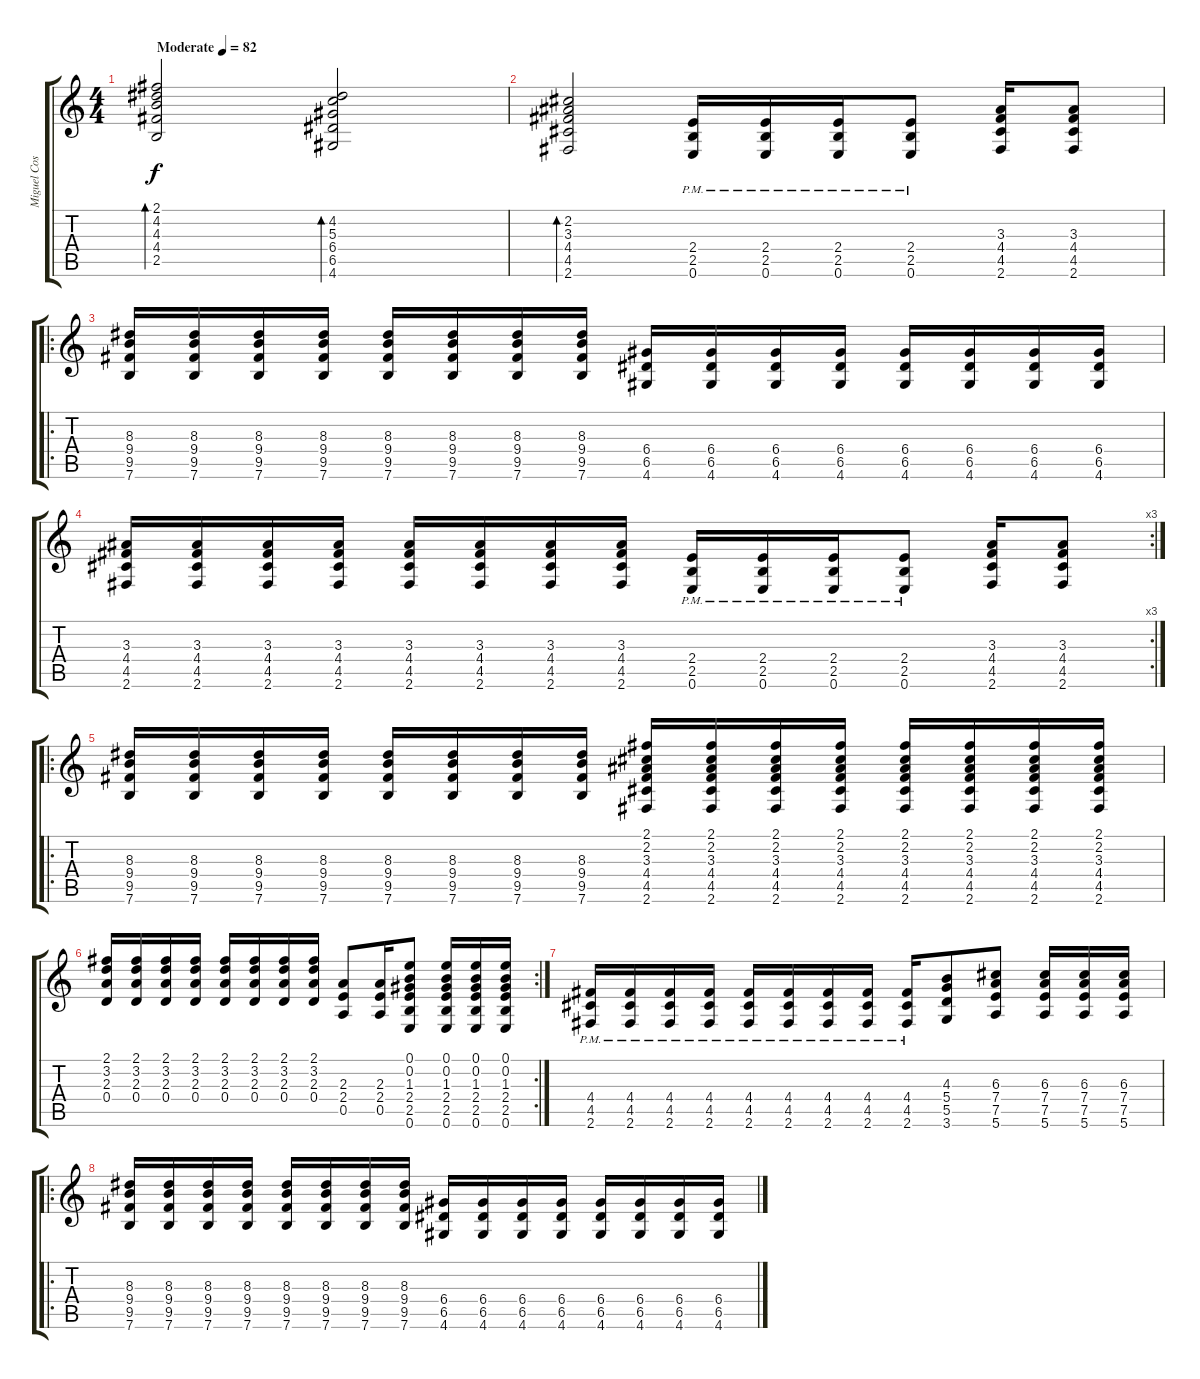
\track ("Miguel Costas - Guitarra 2" "Miguel Cos") {instrument distortionguitar}
\staff {score tabs}
\tuning (E4 B3 G3 D3 A2 E2) {hide}
\ts (4 4)
\tempo (82 "Moderate")
\clef g2
\ks c
(2.1 4.2 4.3 4.4 2.5).2{bd 60 dy f instrument distortionguitar} (4.2 5.3 6.4 6.5 4.6).2{bd 60} |
(2.2 3.3 4.4 4.5 2.6).2{bd 60} (2.4{pm} 2.5{pm} 0.6{pm}).16 (2.4{pm} 2.5{pm} 0.6{pm}).16 (2.4{pm} 2.5{pm} 0.6{pm}).16 (2.4{pm} 2.5{pm} 0.6{pm}).8 (3.3 4.4 4.5 2.6).16 (3.3 4.4 4.5 2.6).8 |
\ro
(8.3 9.4 9.5 7.6).16 (8.3 9.4 9.5 7.6).16 (8.3 9.4 9.5 7.6).16 (8.3 9.4 9.5 7.6).16 (8.3 9.4 9.5 7.6).16 (8.3 9.4 9.5 7.6).16 (8.3 9.4 9.5 7.6).16 (8.3 9.4 9.5 7.6).16 (6.4 6.5 4.6).16 (6.4 6.5 4.6).16 (6.4 6.5 4.6).16 (6.4 6.5 4.6).16 (6.4 6.5 4.6).16 (6.4 6.5 4.6).16 (6.4 6.5 4.6).16 (6.4 6.5 4.6).16 |
\rc 3
(3.3 4.4 4.5 2.6).16 (3.3 4.4 4.5 2.6).16 (3.3 4.4 4.5 2.6).16 (3.3 4.4 4.5 2.6).16 (3.3 4.4 4.5 2.6).16 (3.3 4.4 4.5 2.6).16 (3.3 4.4 4.5 2.6).16 (3.3 4.4 4.5 2.6).16 (2.4{pm} 2.5{pm} 0.6{pm}).16 (2.4{pm} 2.5{pm} 0.6{pm}).16 (2.4{pm} 2.5{pm} 0.6{pm}).16 (2.4{pm} 2.5{pm} 0.6{pm}).8 (3.3 4.4 4.5 2.6).16 (3.3 4.4 4.5 2.6).8 |
\ro
(8.3 9.4 9.5 7.6).16 (8.3 9.4 9.5 7.6).16 (8.3 9.4 9.5 7.6).16 (8.3 9.4 9.5 7.6).16 (8.3 9.4 9.5 7.6).16 (8.3 9.4 9.5 7.6).16 (8.3 9.4 9.5 7.6).16 (8.3 9.4 9.5 7.6).16 (2.1 2.2 3.3 4.4 4.5 2.6).16 (2.1 2.2 3.3 4.4 4.5 2.6).16 (2.1 2.2 3.3 4.4 4.5 2.6).16 (2.1 2.2 3.3 4.4 4.5 2.6).16 (2.1 2.2 3.3 4.4 4.5 2.6).16 (2.1 2.2 3.3 4.4 4.5 2.6).16 (2.1 2.2 3.3 4.4 4.5 2.6).16 (2.1 2.2 3.3 4.4 4.5 2.6).16 |
\rc 2
(2.1 3.2 2.3 0.4).16 (2.1 3.2 2.3 0.4).16 (2.1 3.2 2.3 0.4).16 (2.1 3.2 2.3 0.4).16 (2.1 3.2 2.3 0.4).16 (2.1 3.2 2.3 0.4).16 (2.1 3.2 2.3 0.4).16 (2.1 3.2 2.3 0.4).16 (2.3 2.4 0.5).8 (2.3 2.4 0.5).16 (0.1 0.2 1.3 2.4 2.5 0.6).8 (0.1 0.2 1.3 2.4 2.5 0.6).16 (0.1 0.2 1.3 2.4 2.5 0.6).16 (0.1 0.2 1.3 2.4 2.5 0.6).16 |
(4.4 4.5{pm} 2.6{pm}).16 (4.4 4.5{pm} 2.6{pm}).16 (4.4 4.5{pm} 2.6{pm}).16 (4.4 4.5{pm} 2.6{pm}).16 (4.4 4.5{pm} 2.6{pm}).16 (4.4 4.5{pm} 2.6{pm}).16 (4.4 4.5{pm} 2.6{pm}).16 (4.4 4.5{pm} 2.6{pm}).16 (4.4 4.5{pm} 2.6{pm}).16 (4.3 5.4 5.5 3.6).8 (6.3 7.4 7.5 5.6).8 (6.3 7.4 7.5 5.6).16 (6.3 7.4 7.5 5.6).16 (6.3 7.4 7.5 5.6).16 |
\ro
(8.3 9.4 9.5 7.6).16 (8.3 9.4 9.5 7.6).16 (8.3 9.4 9.5 7.6).16 (8.3 9.4 9.5 7.6).16 (8.3 9.4 9.5 7.6).16 (8.3 9.4 9.5 7.6).16 (8.3 9.4 9.5 7.6).16 (8.3 9.4 9.5 7.6).16 (6.4 6.5 4.6).16 (6.4 6.5 4.6).16 (6.4 6.5 4.6).16 (6.4 6.5 4.6).16 (6.4 6.5 4.6).16 (6.4 6.5 4.6).16 (6.4 6.5 4.6).16 (6.4 6.5 4.6).16
